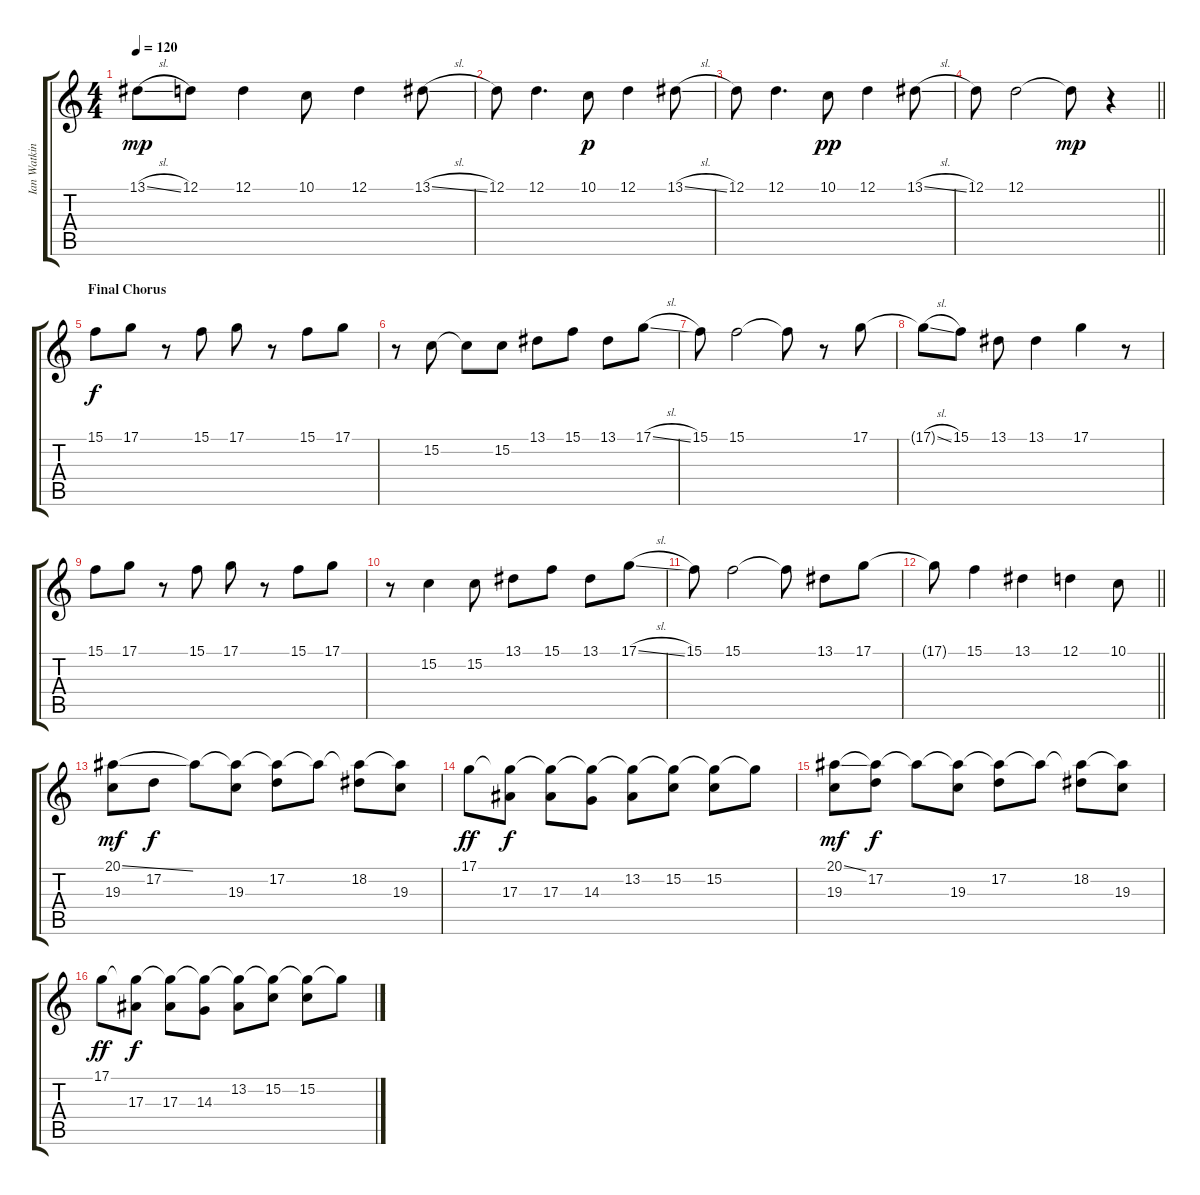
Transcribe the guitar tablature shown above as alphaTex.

\track ("Ian Watkins - Vocals" "Ian Watkin") {instrument lead1square}
\staff {score tabs}
\tuning (D4 A3 F3 C3 G2 C2) {hide}
\ts (4 4)
\tempo 120
\clef g2
\ks c
13.1{sl}.8{dy mp} 12.1.8 12.1.4 10.1.8 12.1.4 13.1{sl}.8 |
12.1.8 12.1.4{d} 10.1.8{dy p} 12.1.4 13.1{sl}.8 |
12.1.8 12.1.4{d} 10.1.8{dy pp} 12.1.4 13.1{sl}.8 |
\barLineRight lightlight
12.1.8 12.1.2 12.1{t}.8{dy mp} r.4 |
\section ("" "Final Chorus")
15.1.8{dy f} 17.1.8 r.8 15.1.8 17.1.8 r.8 15.1.8 17.1.8 |
r.8 15.2.8 15.2{t}.8 15.2.8 13.1.8 15.1.8 13.1.8 17.1{sl}.8 |
15.1.8 15.1.2 15.1{t}.8 r.8 17.1.8 |
17.1{sl t}.8 15.1.8 13.1.8 13.1.4 17.1.4 r.8 |
15.1.8 17.1.8 r.8 15.1.8 17.1.8 r.8 15.1.8 17.1.8 |
r.8 15.2.4 15.2.8 13.1.8 15.1.8 13.1.8 17.1{sl}.8 |
15.1.8 15.1.2 15.1{t}.8 13.1.8 17.1.8 |
\barLineRight lightlight
17.1{t}.8 15.1.4 13.1.4 12.1.4 10.1.8 |
(20.1{ss} 19.3).8{dy mf} 17.2.8{dy f} 20.1{t}.8 (20.1{t} 19.3).8 (20.1{t} 17.2).8 20.1{t}.8 (20.1{t} 18.2).8 (20.1{t} 19.3).8 |
17.1.8{dy ff} (17.1{t} 17.3).8{dy f} (17.1{t} 17.3).8 (17.1{t} 14.3).8 (17.1{t} 13.2).8 (17.1{t} 15.2).8 (17.1{t} 15.2).8 17.1{t}.8 |
(20.1{ss} 19.3).8{dy mf} (20.1{t} 17.2).8{dy f} 20.1{t}.8 (20.1{t} 19.3).8 (20.1{t} 17.2).8 20.1{t}.8 (20.1{t} 18.2).8 (20.1{t} 19.3).8 |
17.1.8{dy ff} (17.1{t} 17.3).8{dy f} (17.1{t} 17.3).8 (17.1{t} 14.3).8 (17.1{t} 13.2).8 (17.1{t} 15.2).8 (17.1{t} 15.2).8 17.1{t}.8
